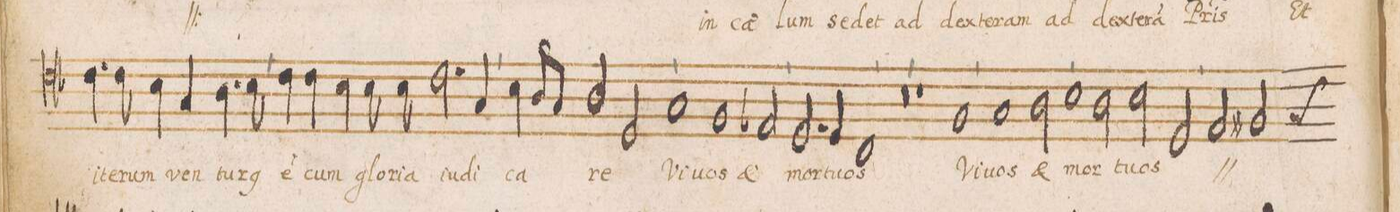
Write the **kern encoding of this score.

**kern	**text
*I"TENOR	*
*clefC4	*
*k[b-]	*
*met(C|)	*
*M2/1	*
4.c\	i-
8c\	-te-
4B-\	-rum
4G/	ven-
4.A\	-tu-
8B-\	-r(us)
=115-	=115-
4c\	e(st)
4c\	cum
4B-\	glo-
8B-\	-ri-
8B-\	-a
2.c\	iu-
4G/	-di-
=116-	=116-
4B-\	-ca-
8A/L	.
8G/J	.
2A/	.
2D/	-re
1G/	Vi-
=117-	=117-
1F/	-uos
2E-X/	et
=118-	=118-
2.D/	mor-
4D/	-tu-
1C/	-os
=119-	=119-
0r	.
=120-	=120-
1r	.
1F/	Vi-
=121-	=121-
1G/	-uos
2A\	et
1B-\	mor-
=122-	=122-
2A\	-tu-
2B-\	-os
*	*ij
2D/	Vi-
=123-	=123-
2Eny/	-uos
2F#X/	et
*-	*-
